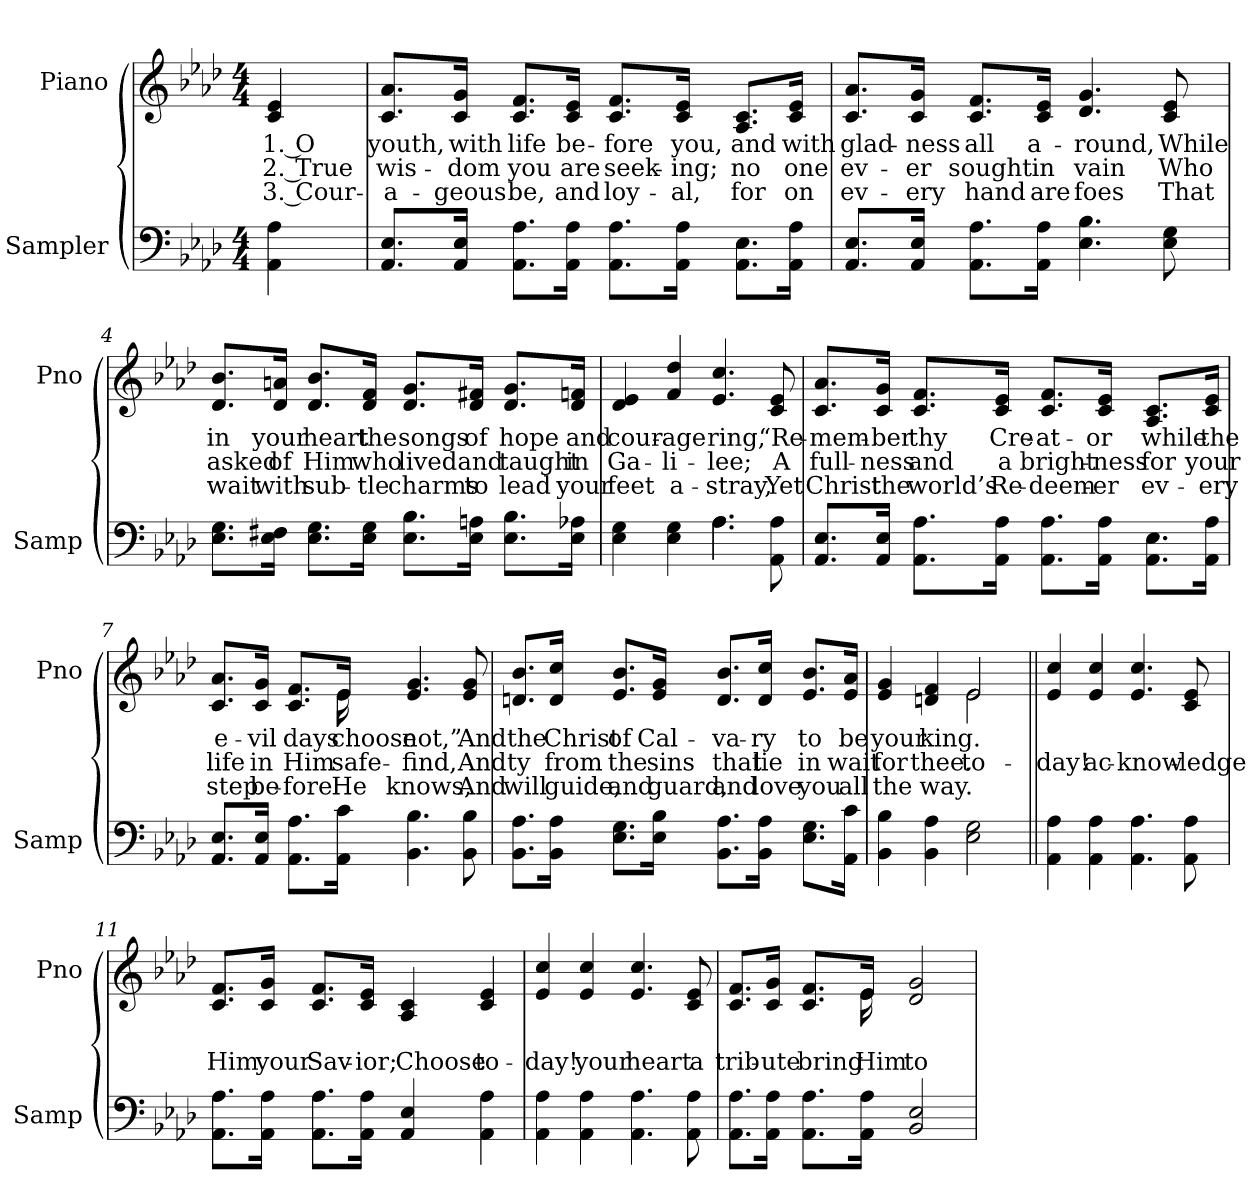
**kern	**kern	**text	**text	**text
*part2	*part1	*part1	*part1	*part1
*staff2	*staff1	*staff1	*staff1	*staff1
*I"Sampler	*I"Piano	*	*	*
*I'Samp	*I'Pno	*	*	*
*clefF4	*clefG2	*	*	*
*k[b-e-a-d-]	*k[b-e-a-d-]	*	*	*
*A-:	*A-:	*	*	*
*M4/4	*M4/4	*	*	*
=1	=1	=1	=1	=1
4AA- 4A-	4c 4e-	1. O	2. True	3. Cour-
=2	=2	=2	=2	=2
8.AA-/ 8.E-/L	8.c/ 8.a-/L	youth,	wis-	-a-
16AA-/ 16E-/Jk	16c/ 16g/Jk	with	-dom	-geous
8.AA-\ 8.A-\L	8.c/ 8.f/L	life	you	be,
16AA-\ 16A-\Jk	16c/ 16e-/Jk	be-	are	and
8.AA-\ 8.A-\L	8.c/ 8.f/L	-fore	seek-	loy-
16AA-\ 16A-\Jk	16c/ 16e-/Jk	you,	-ing;	-al,
8.AA-\ 8.E-\L	8.A-/ 8.c/L	and	no	for
16AA-\ 16A-\Jk	16c/ 16e-/Jk	with	one	on
=3	=3	=3	=3	=3
8.AA-/ 8.E-/L	8.c/ 8.a-/L	glad-	ev-	ev-
16AA-/ 16E-/Jk	16c/ 16g/Jk	-ness	-er	-ery
8.AA-\ 8.A-\L	8.c/ 8.f/L	all	sought	hand
16AA-\ 16A-\Jk	16c/ 16e-/Jk	a-	in	are
4.E- 4.B-	4.d- 4.g	-round,	vain	foes
8E- 8G	8c 8e-	While	Who	That
=4	=4	=4	=4	=4
8.E-\ 8.G\L	8.d-/ 8.b-/L	in	asked	wait
16E-\ 16F#X\Jk	16d-/ 16an/Jk	your	of	with
8.E-\ 8.G\L	8.d-/ 8.b-/L	heart	Him	sub-
16E-\ 16G\Jk	16d-/ 16f/Jk	the	who	-tle
8.E-\ 8.B-\L	8.d-/ 8.g/L	songs	lived	charms
16E-\ 16An\Jk	16d-/ 16f#X/Jk	of	and	to
8.E-\ 8.B-\L	8.d-/ 8.g/L	hope	taught	lead
16E-\ 16A-X\Jk	16d-/ 16fn/Jk	and	in	your
=5	=5	=5	=5	=5
*^	*	*	*	*
4E- 4G	2ryy	4d- 4e-	cour-	Ga-	feet
4E- 4G	.	4f 4dd-	-age	-li-	a-
4.A-\	4.A-	4.e- 4.cc	ring,	-lee;	-stray,
8AA- 8A-	8ryy	8c 8e-	“Re-	A	Yet
*v	*v	*	*	*	*
=6	=6	=6	=6	=6
8.AA-/ 8.E-/L	8.c/ 8.a-/L	-mem-	full-	Christ
16AA-/ 16E-/Jk	16c/ 16g/Jk	-ber	-ness	the
8.AA-\ 8.A-\L	8.c/ 8.f/L	thy	and	world’s
16AA-\ 16A-\Jk	16c/ 16e-/Jk	Cre-	a	Re-
8.AA-\ 8.A-\L	8.c/ 8.f/L	-at-	bright-	-deem-
16AA-\ 16A-\Jk	16c/ 16e-/Jk	-or	-ness	-er
8.AA-\ 8.E-\L	8.A-/ 8.c/L	while	for	ev-
16AA-\ 16A-\Jk	16c/ 16e-/Jk	the	your	-ery
=7	=7	=7	=7	=7
*	*^	*	*	*
8.AA-/ 8.E-/L	8.c/ 8.a-/L	4..ryy	e-	life	step
16AA-/ 16E-/Jk	16c/ 16g/Jk	.	-vil	in	be-
8.AA-\ 8.A-\L	8.c/ 8.f/L	.	days	Him	-fore
16AA-\ 16c\Jk	16e-/Jk	16e-	choose	safe-	He
4.BB- 4.B-	4.e- 4.g	2ryy	not,”	find,	knows,
8BB- 8B-	8e- 8g	.	And	And	And
*	*v	*v	*	*	*
=8	=8	=8	=8	=8
8.BB-\ 8.A-\L	8.dn/ 8.b-/L	the	-ty	will
16BB-\ 16A-\Jk	16d/ 16cc/Jk	Christ	from	guide,
8.E-\ 8.G\L	8.e-/ 8.b-/L	of	the	and
16E-\ 16B-\Jk	16e-/ 16g/Jk	Cal-	sins	guard,
8.BB-\ 8.A-\L	8.d/ 8.b-/L	-va-	that	and
16BB-\ 16A-\Jk	16d/ 16cc/Jk	-ry	lie	love
8.E-\ 8.G\L	8.e-/ 8.b-/L	to	in	you
16AA-\ 16c\Jk	16e-/ 16a-/Jk	be	wait	all
=9	=9	=9	=9	=9
*	*^	*	*	*
4BB- 4B-	4e- 4g	2ryy	your	for	the
4BB- 4A-	4dn 4f	.	king.	thee.	way.
2E- 2G	2e-/	2e-	.	to-	.
=10||	=10||	=10||	=10||	=10||	=10||
!	!LO:TX:t=Refrain	!	!	!	!
*	*v	*v	*	*	*
4AA- 4A-	4e- 4cc	.	-day!	.
4AA- 4A-	4e- 4cc	.	ac-	.
4.AA- 4.A-	4.e- 4.cc	.	-know-	.
8AA- 8A-	8c 8e-	.	-ledge	.
=11	=11	=11	=11	=11
8.AA-\ 8.A-\L	8.c/ 8.f/L	.	Him	.
16AA-\ 16A-\Jk	16c/ 16g/Jk	.	your	.
8.AA-\ 8.A-\L	8.c/ 8.f/L	.	Sav-	.
16AA-\ 16A-\Jk	16c/ 16e-/Jk	.	-ior;	.
4AA- 4E-	4A- 4c	.	Choose	.
4AA- 4A-	4c 4e-	.	to-	.
=12	=12	=12	=12	=12
4AA- 4A-	4e- 4cc	.	-day!	.
4AA- 4A-	4e- 4cc	.	your	.
4.AA- 4.A-	4.e- 4.cc	.	heart	.
8AA- 8A-	8c 8e-	.	a	.
=13	=13	=13	=13	=13
*	*^	*	*	*
8.AA-\ 8.A-\L	8.c/ 8.f/L	4..ryy	.	trib-	.
16AA-\ 16A-\Jk	16c/ 16g/Jk	.	.	-ute	.
8.AA-\ 8.A-\L	8.c/ 8.f/L	.	.	bring	.
16AA-\ 16A-\Jk	16e-/Jk	16e-	.	Him	.
2BB- 2E-	2d- 2g	2ryy	.	-to	.
*	*v	*v	*	*	*
=	=	=	=	=
*-	*-	*-	*-	*-
